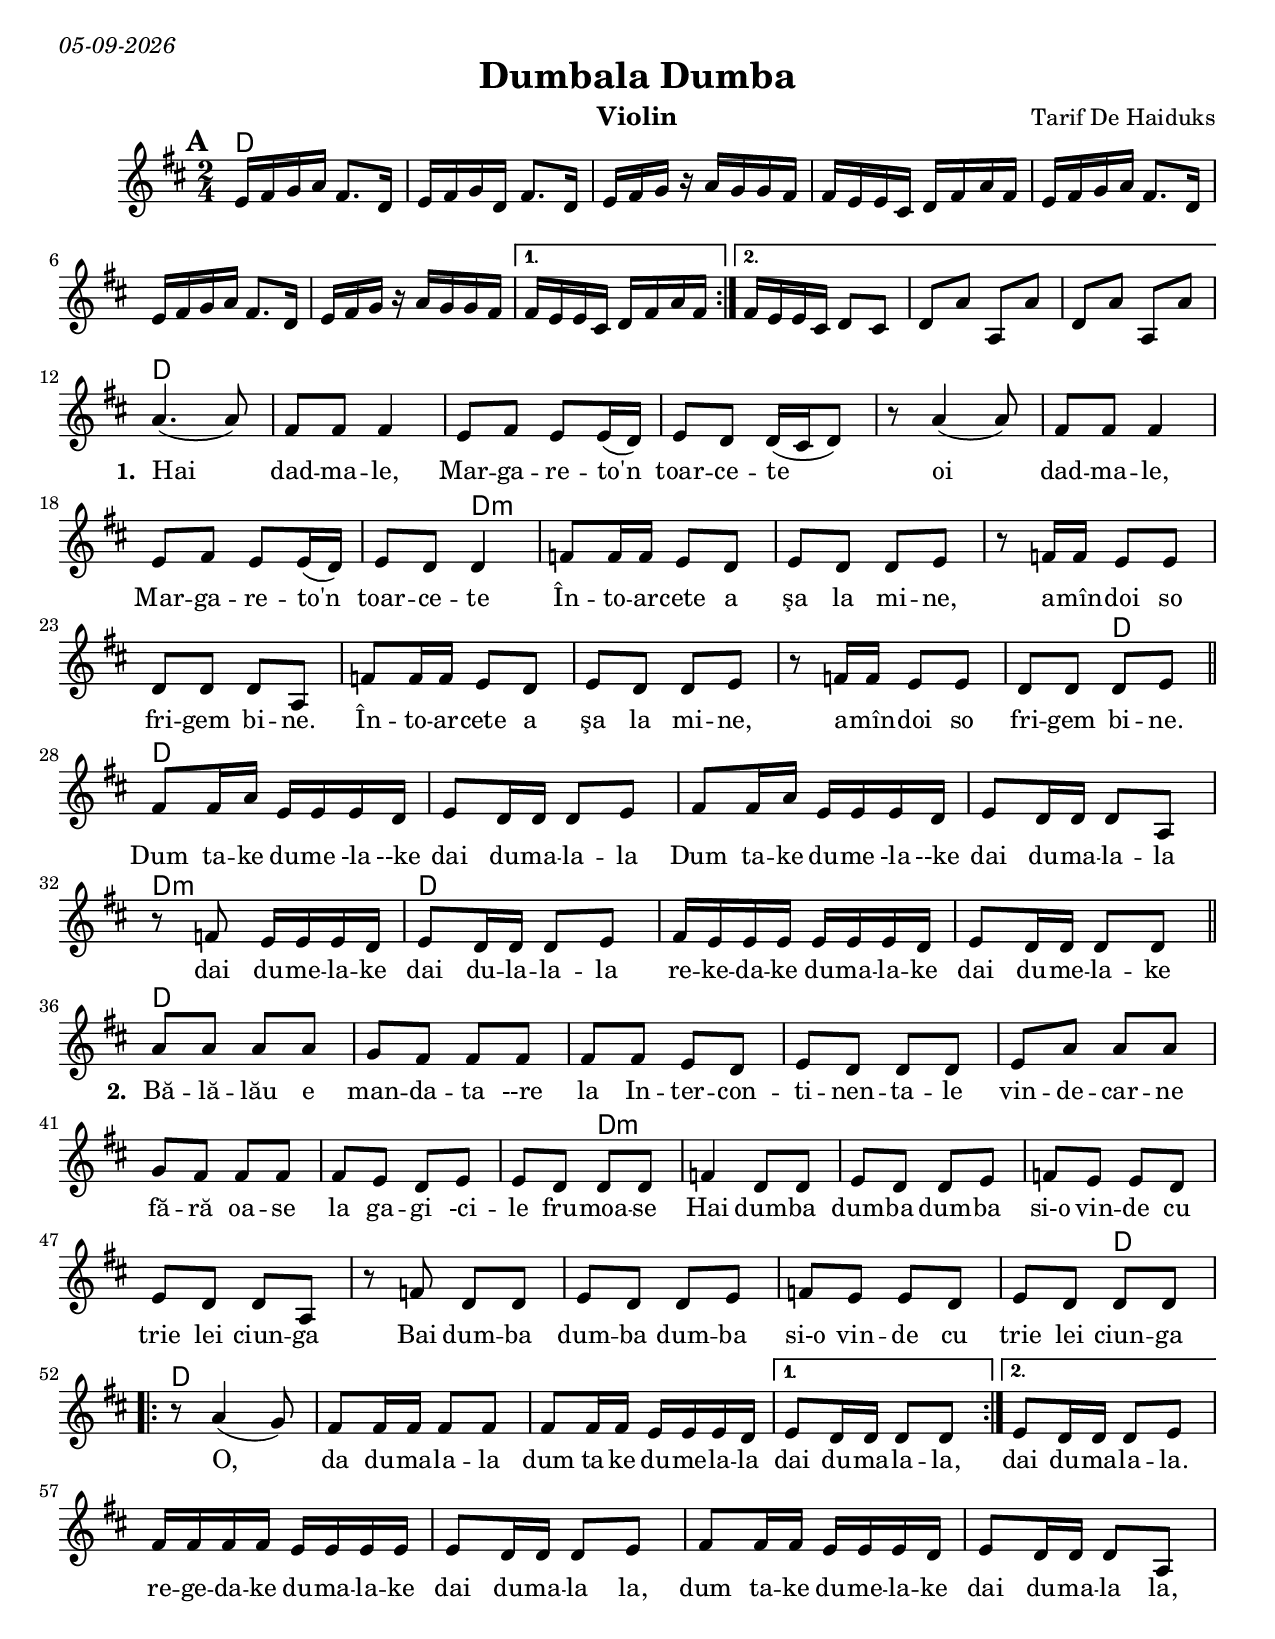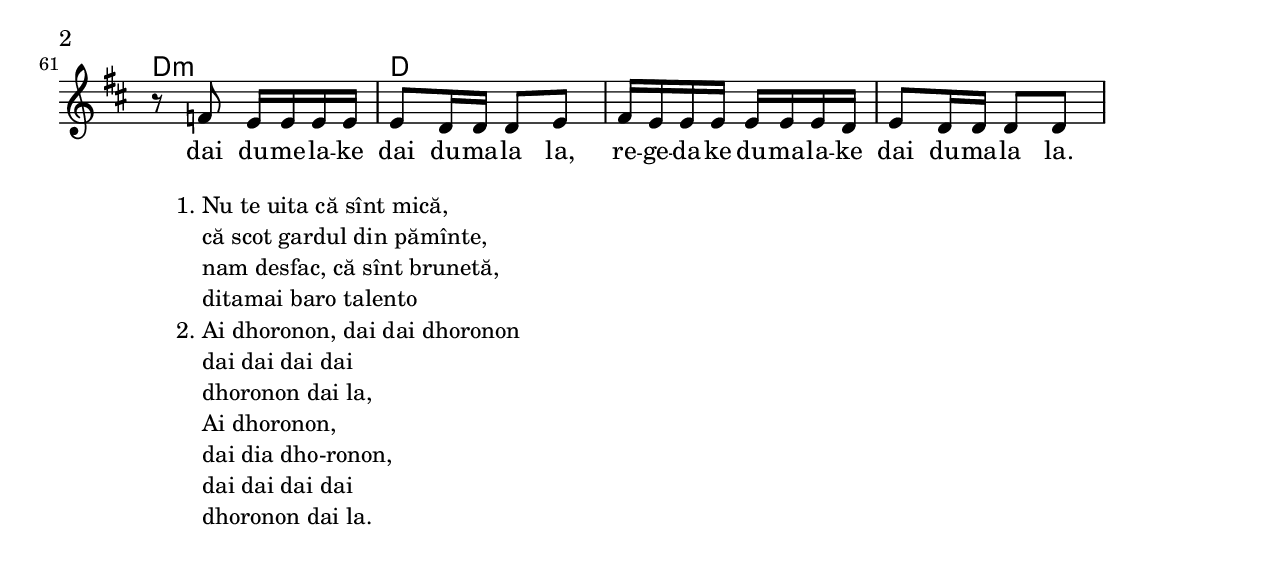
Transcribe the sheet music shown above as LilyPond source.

\version "2.20.0"
\include "english.ly"
\paper{
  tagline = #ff
  print-all-headers = ##t
  #(set-paper-size "letter")
}
date = #(strftime "%d-%m-%Y" (localtime (current-time)))

\markup{ \italic{ \date }  }

%\markup{ Got something to say? }
verse = {
  a'8 a a a
  g fs fs fs
  fs fs e d
  e d d d

  e a a a
  g fs fs fs
  fs e d e
  e d d d

  f4 d8 d
  e d d e
  f e e d
  e d d a

  r f' d d
  e d d e
  f e e d
  e d d d
}
global = {
  \clef treble
  \key d \major

  \time 2/4
  \set Score.markFormatter = #format-mark-box-alphabet
}

%#################################### Melody ########################
melody = \relative c' {
  \global
  %\partial 4 g4    %lead in notes
  \repeat volta 2{
    \mark \default
    e16 fs g a fs8. d16
    e16 fs g d fs8. d16
    e16 fs g r a16 g g fs
    fs16 e e cs d fs a fs

    e16 fs g a fs8. d16
    e16 fs g a fs8. d16
    e16 fs g r a g g fs
  }
  \alternative {
    {fs16 e e cs d fs a fs }
    {
      fs e e cs d8 cs
      d8 a' a, a'
      d,8 a' a, a'
    }
  }
  \break
  a4.(a8)
  fs8 fs fs4
  e8 fs e e16(d)
  e8 d d16( cs d8)

  r8 a'4(a8)
  fs8 fs fs4
  e8 fs e e16(d)
  e8 d d4

  f8 f16 f e8d
  e8 d d e
  r8 f16 f e8 e
  d8 d d a

  f'8 f16 f e8 d
  e8 d d e
  r8 f16 f e8 e
  d8 d d e
  \bar "||"
  \break

  %Dum take....
  fs8 fs 16 a e e e d
  e8 d16 d d8 e
  fs8 fs16 a e e e d
  e8 d16 d d8 a

  r8 f' e16 e e d|
  e8 d16 d d8 e
  fs16 e e e e e e d
  e8 d16 d d8 d
  \bar "||"
  \break
  \verse
  \break
  % chorus
  \repeat volta 2{
    r8 a'4(g8)
    fs8 fs16 fs fs8 fs
    fs8 fs16 fs e e e d

  }
  \alternative {
    {e8 d16 d d8 d}
    {e8 d16 d d8 e}
  }
  fs16 fs fs fs e e e e
  e8 d16 d d8 e
  fs8 fs16 fs e e e d
  e8 d16 d d8 a

  r8 f' e16 e e e|
  e8 d16 d d8 e
  fs16 e e e e e e d
  e8 d16 d d8 d
} %end music block

%################################# Lyrics #####################
\addlyrics{
  \repeat unfold 68{\skip2}
  \set stanza = #"1. "
  Hai dad -- ma -- le,
  Mar -- ga -- re -- to'n
  toar -- ce -- te

  oi dad -- ma -- le,
  Mar -- ga -- re -- to'n
  toar -- ce -- te

  În -- to -- ar -- cete a
  şa la mi -- ne,
  a -- mîn -- doi so
  fri -- gem bi -- ne.

  În -- to -- ar -- cete a
  şa la mi -- ne,
  a -- mîn -- doi so
  fri -- gem bi -- ne.

  Dum ta -- ke du -- me  -la --ke dai du -- ma -- la -- la
  Dum ta -- ke du -- me  -la --ke dai du -- ma -- la -- la
  dai du -- me -- la -- ke dai du -- la -- la -- la
  re -- ke -- da -- ke du -- ma -- la -- ke  dai du -- me -- la -- ke

  %2nd verse
  \set stanza = #"2. "
  Bă -- lă -- lău e man -- da -- ta --re
  la In -- ter -- con -- ti -- nen -- ta -- le
  vin -- de -- car -- ne fă -- ră oa -- se
  la ga -- gi  -ci -- le fru -- moa -- se

  Hai dum -- ba dum -- ba dum -- ba
  si-o vin -- de  cu trie lei ciun -- ga
  Bai dum -- ba dum -- ba dum -- ba
  si-o vin -- de  cu trie lei ciun -- ga

  %2nd chorus
  O, da du -- ma  -- la -- la
  dum ta -- ke du -- me -- la -- la
  dai du -- ma  -- la -- la,
  dai du -- ma  -- la -- la.

  re -- ge -- da -- ke du -- ma -- la -- ke
  dai du -- ma  -- la  la,
  dum ta -- ke du -- me -- la -- ke
  dai du -- ma  -- la  la,
  dai du -- me -- la -- ke
  dai du -- ma  -- la  la,
  re -- ge -- da -- ke du -- ma -- la -- ke
  dai du -- ma  -- la  la.

}
blank = {
  \clef bass
  \repeat unfold 35{s2}
}


verse = \relative c'' {
  \global
  \repeat unfold 11{ s2}
  \verse

}
%################################# Chords #######################
harmonies = \chordmode {
  d2*11  %intro
  d4*15  %verse
  d2*8:m
  d4

  %%  chorus
  d2*4
  d2:m
  d2*3

  %%
  d4*15
  d2*8:m
  d4

  %%
  d2*9
  d2:m
  d2*4



}

\score {
  % transpose score below
  %\transpose c d
  <<
    \new ChordNames {
      \set chordChanges = ##f
      \harmonies
    }
    \new Staff   \melody
    %\new Staff   \verse
    % \new Staff    \blank
  >>
  \header{
    title= "Dumbala Dumba"
    subtitle=""
    composer= "Tarif De Haiduks"

    instrument = "Violin"
    arranger= ""
  }
  \midi{\tempo 4 = 120}
  \layout{indent = 1.0\cm}
}

% more verses:
\markup{}
\markup {
  %\font-size #2
  \fill-line {
    \hspace #0.1 % distance from left margin
    \column {
      \line {
        "1."
        \column {
          "Nu te uita că sînt mică,"
          "că scot gardul din pămînte,"
          "nam desfac, că sînt brunetă,"
          "ditamai baro talento"
        }
      }
      \hspace #0.2 % vertical distance between verses
      \line {
        "2."
        \column {
          "Ai dhoronon, dai dai dhoronon"
          "dai dai dai dai"
          "dhoronon dai la,"
          "Ai dhoronon,"
          "dai dia dho-ronon,"
          "dai dai dai dai"
          "dhoronon dai la."
        }
      }
    }
    \hspace #0.1  % horiz. distance between columns
    \column {
      \line {
        ""
        \column {
          ""
        }
      }
      \hspace #0.2 % distance between verses
      \line {
        ""
        \column {
          ""
        }
      }
    }
    \hspace #0.1 % distance to right margin
  }
}



%{
"Nu te uita că sînt mică,"
"că scoŃ gar- dul din pă- mînte,"
"nam des- fac, că sînt brunetă,"
"ditamai baro talento"

"Ai dhoronon, dai dai dhoronon"
"dai dai dai dai"
"dhoronon dai la,"
"Ai dhoronon,"
"dai dia dho-ronon,"
"dai dai dai dai"
"dhoronon dai la."
%}